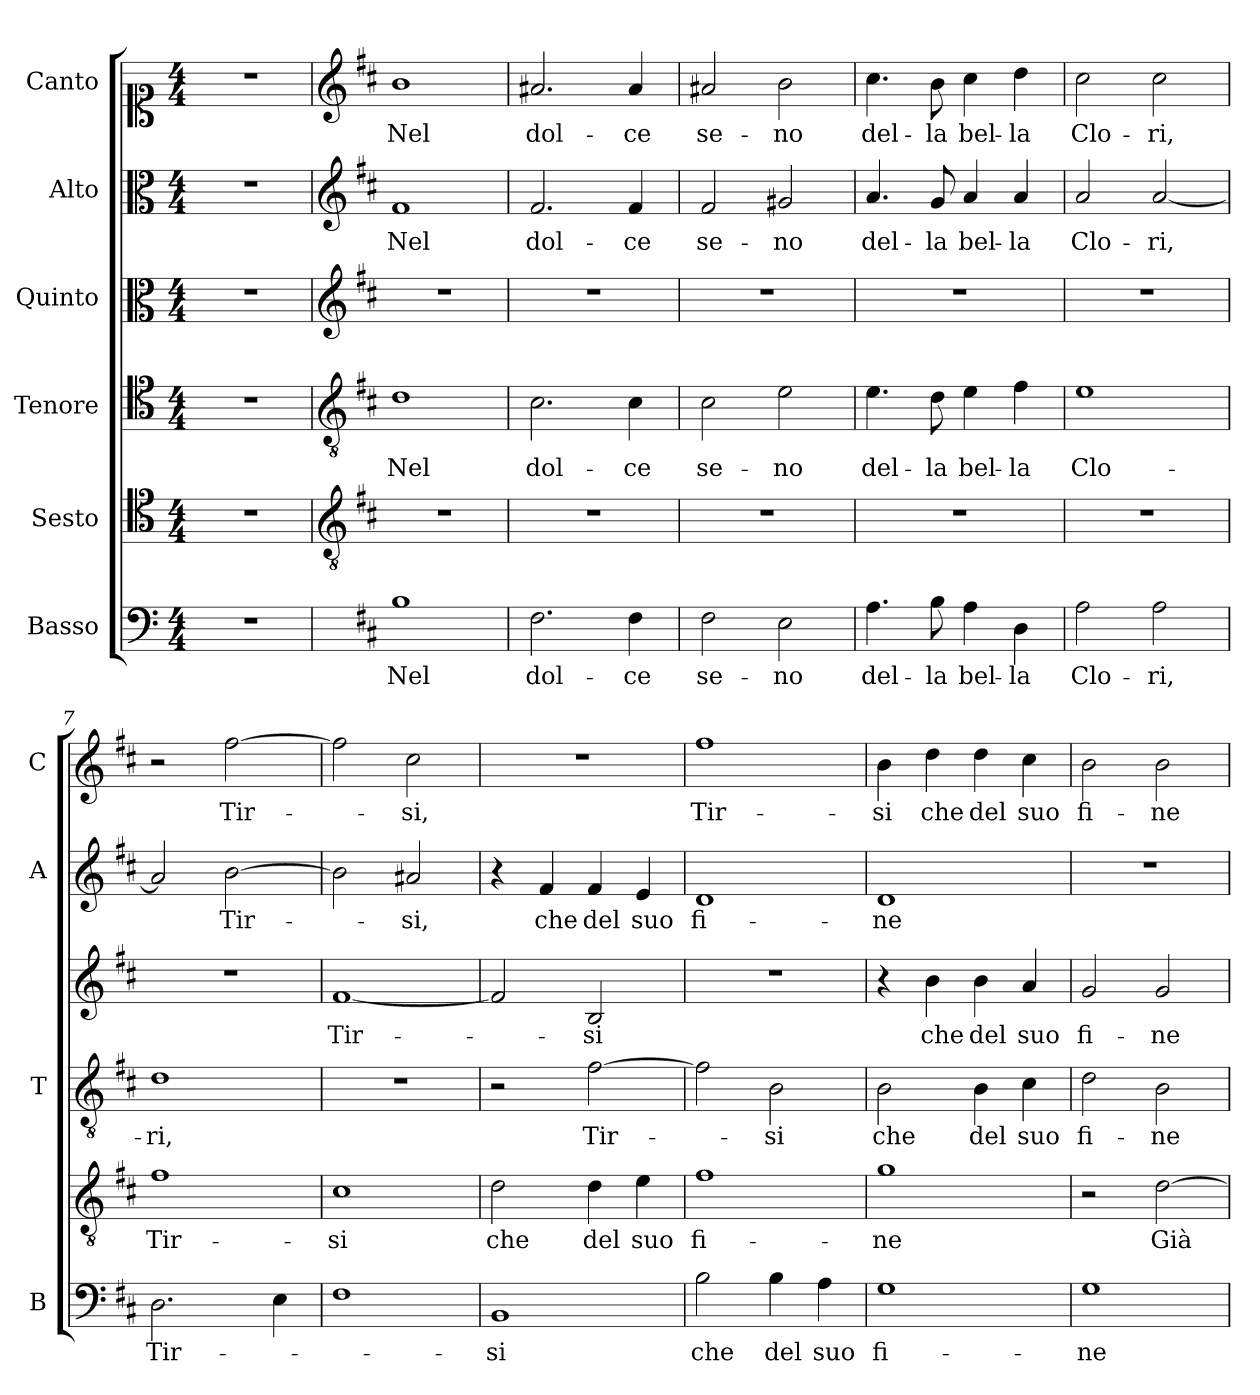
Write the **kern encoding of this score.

**kern	**text	**kern	**text	**kern	**text	**kern	**text	**kern	**text	**kern	**text
*part6	*part6	*part5	*part5	*part4	*part4	*part3	*part3	*part2	*part2	*part1	*part1
*staff6	*staff6	*staff5	*staff5	*staff4	*staff4	*staff3	*staff3	*staff2	*staff2	*staff1	*staff1
*I"Basso	*	*I"Sesto	*	*I"Tenore	*	*I"Quinto	*	*I"Alto	*	*I"Canto	*
*I'B	*	*	*	*I'T	*	*	*	*I'A	*	*I'C	*
*clefF4	*	*clefC4	*	*clefC4	*	*clefC3	*	*clefC3	*	*clefC1	*
*k[]	*	*k[]	*	*k[]	*	*k[]	*	*k[]	*	*k[]	*
*C:	*	*C:	*	*C:	*	*C:	*	*C:	*	*C:	*
*M4/4	*	*M4/4	*	*M4/4	*	*M4/4	*	*M4/4	*	*M4/4	*
=1	=1	=1	=1	=1	=1	=1	=1	=1	=1	=1	=1
1r	.	1r	.	1r	.	1r	.	1r	.	1r	.
=2	=2	=2	=2	=2	=2	=2	=2	=2	=2	=2	=2
*	*	*clefGv2	*	*clefGv2	*	*clefG2	*	*clefG2	*	*clefG2	*
*k[f#c#]	*	*k[f#c#]	*	*k[f#c#]	*	*k[f#c#]	*	*k[f#c#]	*	*k[f#c#]	*
*D:	*	*D:	*	*D:	*	*D:	*	*D:	*	*D:	*
!	!LO:LY:b	!	!	!	!LO:LY:b	!	!	!	!LO:LY:b	!	!LO:LY:b
1B	Nel	1r	.	1d	Nel	1r	.	1f#	Nel	1b	Nel
=3	=3	=3	=3	=3	=3	=3	=3	=3	=3	=3	=3
!	!LO:LY:b	!	!	!	!LO:LY:b	!	!	!	!LO:LY:b	!	!LO:LY:b
2.F#\	dol-	1r	.	2.c#\	dol-	1r	.	2.f#/	dol-	2.a#X/	dol-
!	!LO:LY:b	!	!	!	!LO:LY:b	!	!	!	!LO:LY:b	!	!LO:LY:b
4F#\	-ce	.	.	4c#\	-ce	.	.	4f#/	-ce	4a#/	-ce
=4	=4	=4	=4	=4	=4	=4	=4	=4	=4	=4	=4
!	!LO:LY:b	!	!	!	!LO:LY:b	!	!	!	!LO:LY:b	!	!LO:LY:b
2F#\	se-	1r	.	2c#\	se-	1r	.	2f#/	se-	2a#X/	se-
!	!LO:LY:b	!	!	!	!LO:LY:b	!	!	!	!LO:LY:b	!	!LO:LY:b
2E\	-no	.	.	2e\	-no	.	.	2g#X/	-no	2b\	-no
=5	=5	=5	=5	=5	=5	=5	=5	=5	=5	=5	=5
!	!LO:LY:b	!	!	!	!LO:LY:b	!	!	!	!LO:LY:b	!	!LO:LY:b
4.A\	del-	1r	.	4.e\	del-	1r	.	4.a/	del-	4.cc#\	del-
!	!LO:LY:b	!	!	!	!LO:LY:b	!	!	!	!LO:LY:b	!	!LO:LY:b
8B\	-la	.	.	8d\	-la	.	.	8g/	-la	8b\	-la
!	!LO:LY:b	!	!	!	!LO:LY:b	!	!	!	!LO:LY:b	!	!LO:LY:b
4A\	bel-	.	.	4e\	bel-	.	.	4a/	bel-	4cc#\	bel-
!	!LO:LY:b	!	!	!	!LO:LY:b	!	!	!	!LO:LY:b	!	!LO:LY:b
4D\	-la	.	.	4f#\	-la	.	.	4a/	-la	4dd\	-la
=6	=6	=6	=6	=6	=6	=6	=6	=6	=6	=6	=6
!	!LO:LY:b	!	!	!	!LO:LY:b	!	!	!	!LO:LY:b	!	!LO:LY:b
2A\	Clo-	1r	.	1e	Clo-	1r	.	2a/	Clo-	2cc#\	Clo-
!	!LO:LY:b	!	!	!	!	!	!	!	!LO:LY:b	!	!LO:LY:b
2A\	-ri,	.	.	.	.	.	.	[2a/	-ri,	2cc#\	-ri,
=7	=7	=7	=7	=7	=7	=7	=7	=7	=7	=7	=7
!	!LO:LY:b	!	!LO:LY:b	!	!LO:LY:b	!	!	!	!	!	!
2.D\	Tir-	1f#	Tir-	1d	-ri,	1r	.	2a/]	.	2r	.
!	!	!	!	!	!	!	!	!	!LO:LY:b	!	!LO:LY:b
.	.	.	.	.	.	.	.	[2b\	Tir-	[2ff#\	Tir-
4E\	.	.	.	.	.	.	.	.	.	.	.
=8	=8	=8	=8	=8	=8	=8	=8	=8	=8	=8	=8
!	!	!	!LO:LY:b	!	!	!	!LO:LY:b	!	!	!	!
1F#	.	1c#	-si	1r	.	[1f#	Tir-	2b\]	.	2ff#\]	.
!	!	!	!	!	!	!	!	!	!LO:LY:b	!	!LO:LY:b
.	.	.	.	.	.	.	.	2a#X/	-si,	2cc#\	-si,
=9	=9	=9	=9	=9	=9	=9	=9	=9	=9	=9	=9
!	!LO:LY:b	!	!LO:LY:b	!	!	!	!	!	!	!	!
1BB	-si	2d\	che	2r	.	2f#/]	.	4r	.	1r	.
!	!	!	!	!	!	!	!	!	!LO:LY:b	!	!
.	.	.	.	.	.	.	.	4f#/	che	.	.
!	!	!	!LO:LY:b	!	!LO:LY:b	!	!LO:LY:b	!	!LO:LY:b	!	!
.	.	4d\	del	[2f#\	Tir-	2B/	-si	4f#/	del	.	.
!	!	!	!LO:LY:b	!	!	!	!	!	!LO:LY:b	!	!
.	.	4e\	suo	.	.	.	.	4e/	suo	.	.
=10	=10	=10	=10	=10	=10	=10	=10	=10	=10	=10	=10
!	!LO:LY:b	!	!LO:LY:b	!	!	!	!	!	!LO:LY:b	!	!LO:LY:b
2B\	che	1f#	fi-	2f#\]	.	1r	.	1d	fi-	1ff#	Tir-
!	!LO:LY:b	!	!	!	!LO:LY:b	!	!	!	!	!	!
4B\	del	.	.	2B\	-si	.	.	.	.	.	.
!	!LO:LY:b	!	!	!	!	!	!	!	!	!	!
4A\	suo	.	.	.	.	.	.	.	.	.	.
!!LO:LB:g=z
=11	=11	=11	=11	=11	=11	=11	=11	=11	=11	=11	=11
!	!LO:LY:b	!	!LO:LY:b	!	!LO:LY:b	!	!	!	!LO:LY:b	!	!LO:LY:b
1G	fi-	1g	-ne	2B\	che	4r	.	1d	-ne	4b\	-si
!	!	!	!	!	!	!	!LO:LY:b	!	!	!	!LO:LY:b
.	.	.	.	.	.	4b\	che	.	.	4dd\	che
!	!	!	!	!	!LO:LY:b	!	!LO:LY:b	!	!	!	!LO:LY:b
.	.	.	.	4B\	del	4b\	del	.	.	4dd\	del
!	!	!	!	!	!LO:LY:b	!	!LO:LY:b	!	!	!	!LO:LY:b
.	.	.	.	4c#\	suo	4a/	suo	.	.	4cc#\	suo
=12	=12	=12	=12	=12	=12	=12	=12	=12	=12	=12	=12
!	!LO:LY:b	!	!	!	!LO:LY:b	!	!LO:LY:b	!	!	!	!LO:LY:b
1G	-ne	2r	.	2d\	fi-	2g/	fi-	1r	.	2b\	fi-
!	!	!	!LO:LY:b	!	!LO:LY:b	!	!LO:LY:b	!	!	!	!LO:LY:b
.	.	[2d\	Già	2B\	-ne	2g/	-ne	.	.	2b\	-ne
=	=	=	=	=	=	=	=	=	=	=	=
*-	*-	*-	*-	*-	*-	*-	*-	*-	*-	*-	*-
